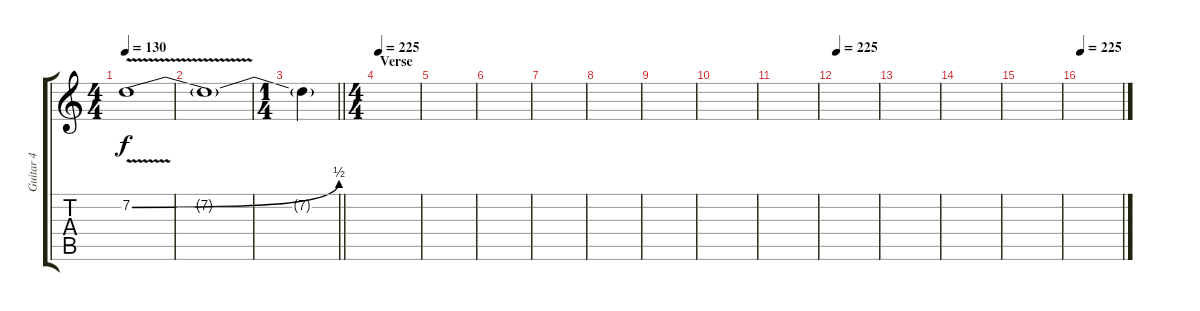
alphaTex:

\track ("Guitar 4" "Guitar 4") {instrument distortionguitar}
\staff {score tabs}
\tuning (C4 G3 Eb3 Bb2 F2 C2) {hide}
\ts (4 4)
\tempo 130
\clef g2
\ks c
7.2{be (bend 0 0 60 2) v}.1{dy f volume 11} |
7.2{t}.1 |
\ts (1 4)
\barLineRight lightlight
7.2{t}.4 |
\ts (4 4)
\section ("" "Verse")
\tempo 225
|
|
|
|
|
|
|
|
\tempo 225
|
|
|
|
\tempo 225
